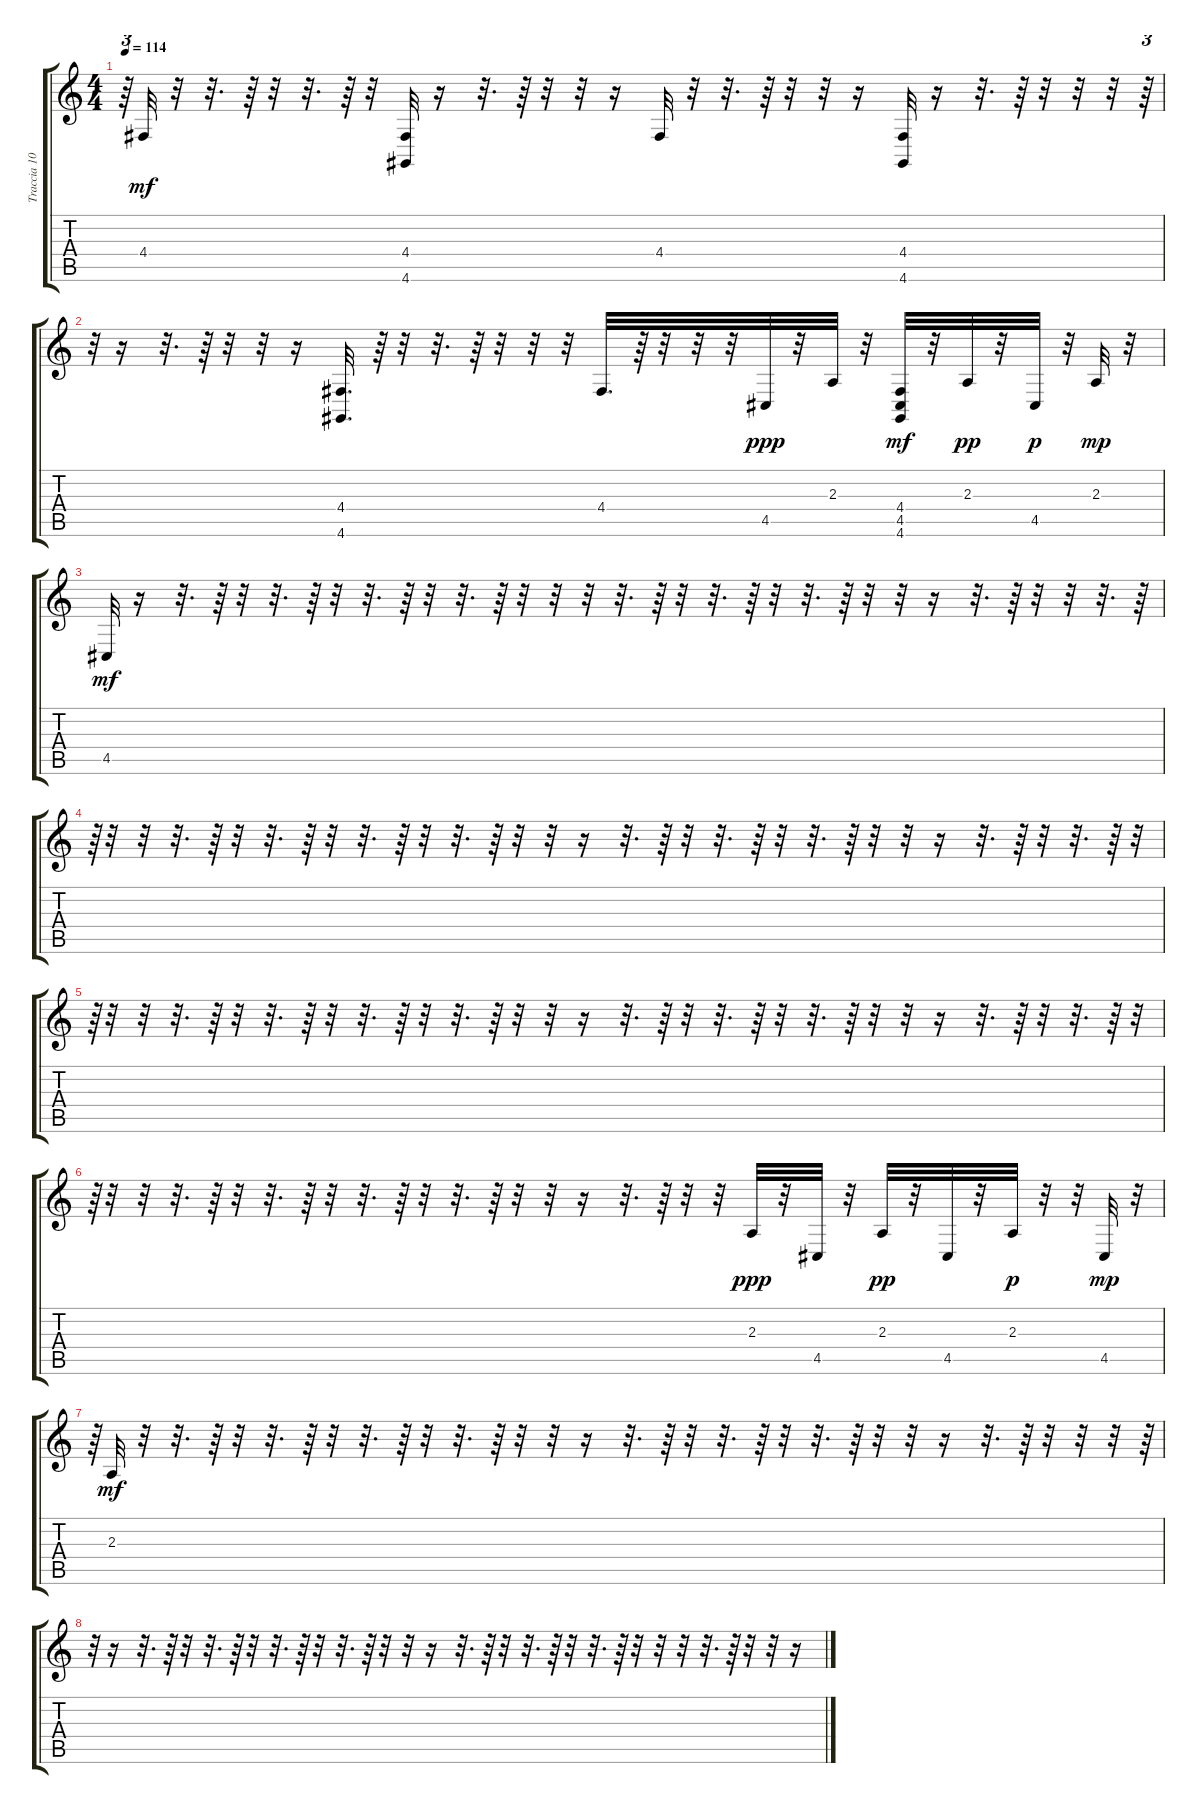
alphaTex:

\track ("Traccia 10" "Traccia 10") {instrument violin}
\staff {score tabs}
\tuning (E4 B3 G3 D3 A2 E2) {hide}
\ts (4 4)
\tempo 114
\clef g2
\ks c
r.64{tu (3 2) dy mf} 4.4.32 r.32 r.32{d} r.64 r.32 r.32{d} r.64 r.32 (4.4 4.6).32 r.16 r.32{d} r.64 r.32 r.32 r.16 4.4.32 r.32 r.32{d} r.64 r.32 r.32 r.16 (4.4 4.6).32 r.16 r.32{d} r.64 r.32 r.32 r.32 r.64{tu (3 2)} |
r.32{tu (3 2)} r.16 r.32{d} r.64 r.32 r.32 r.16 (4.4 4.6).32{d} r.64 r.32 r.32{d} r.64 r.32 r.32 r.32 4.4.32{d} r.64 r.32 r.32 r.32 4.5.32{dy ppp} r.32 2.3.32 r.32 (4.4 4.5 4.6).32{dy mf} r.32 2.3.32{dy pp} r.32 4.5.32{dy p} r.32{tu (3 2)} 2.3.32{dy mp} r.32 |
4.5.32{dy mf} r.16 r.32{d} r.64 r.32 r.32{d} r.64 r.32 r.32{d} r.64 r.32 r.32{d} r.64 r.32 r.32 r.32 r.32{d} r.64 r.32 r.32{d} r.64 r.32 r.32{d} r.64 r.32 r.32 r.16 r.32{d} r.64 r.32 r.32 r.32{d} r.64 |
r.64{tu (3 2)} r.32 r.32 r.32{d} r.64 r.32 r.32{d} r.64 r.32 r.32{d} r.64 r.32 r.32{d} r.64 r.32 r.32 r.16 r.32{d} r.64 r.32 r.32{d} r.64 r.32 r.32{d} r.64 r.32 r.32 r.16 r.32{d} r.64 r.32 r.32{d} r.64 r.32{tu (3 2)} |
r.64{tu (3 2)} r.32 r.32 r.32{d} r.64 r.32 r.32{d} r.64 r.32 r.32{d} r.64 r.32 r.32{d} r.64 r.32 r.32 r.16 r.32{d} r.64 r.32 r.32{d} r.64 r.32 r.32{d} r.64 r.32 r.32 r.16 r.32{d} r.64 r.32 r.32{d} r.64 r.32{tu (3 2)} |
r.64{tu (3 2)} r.32 r.32 r.32{d} r.64 r.32 r.32{d} r.64 r.32 r.32{d} r.64 r.32 r.32{d} r.64 r.32 r.32 r.16 r.32{d} r.64 r.32 r.32 2.3.32{dy ppp} r.32 4.5.32 r.32 2.3.32{dy pp} r.32 4.5.32 r.32 2.3.32{dy p} r.32 r.32{tu (3 2)} 4.5.32{dy mp} r.32{tu (3 2)} |
r.64{tu (3 2)} 2.3.32{dy mf} r.32 r.32{d} r.64 r.32 r.32{d} r.64 r.32 r.32{d} r.64 r.32 r.32{d} r.64 r.32 r.32 r.16 r.32{d} r.64 r.32 r.32{d} r.64 r.32 r.32{d} r.64 r.32 r.32 r.16 r.32{d} r.64 r.32 r.32 r.32 r.64{tu (3 2)} |
r.32{tu (3 2)} r.16 r.32{d} r.64 r.32 r.32{d} r.64 r.32 r.32{d} r.64 r.32 r.32{d} r.64 r.32 r.32 r.16 r.32{d} r.64 r.32 r.32{d} r.64 r.32 r.32{d} r.64 r.32 r.32 r.32 r.32{d} r.64 r.32 r.32 r.16
